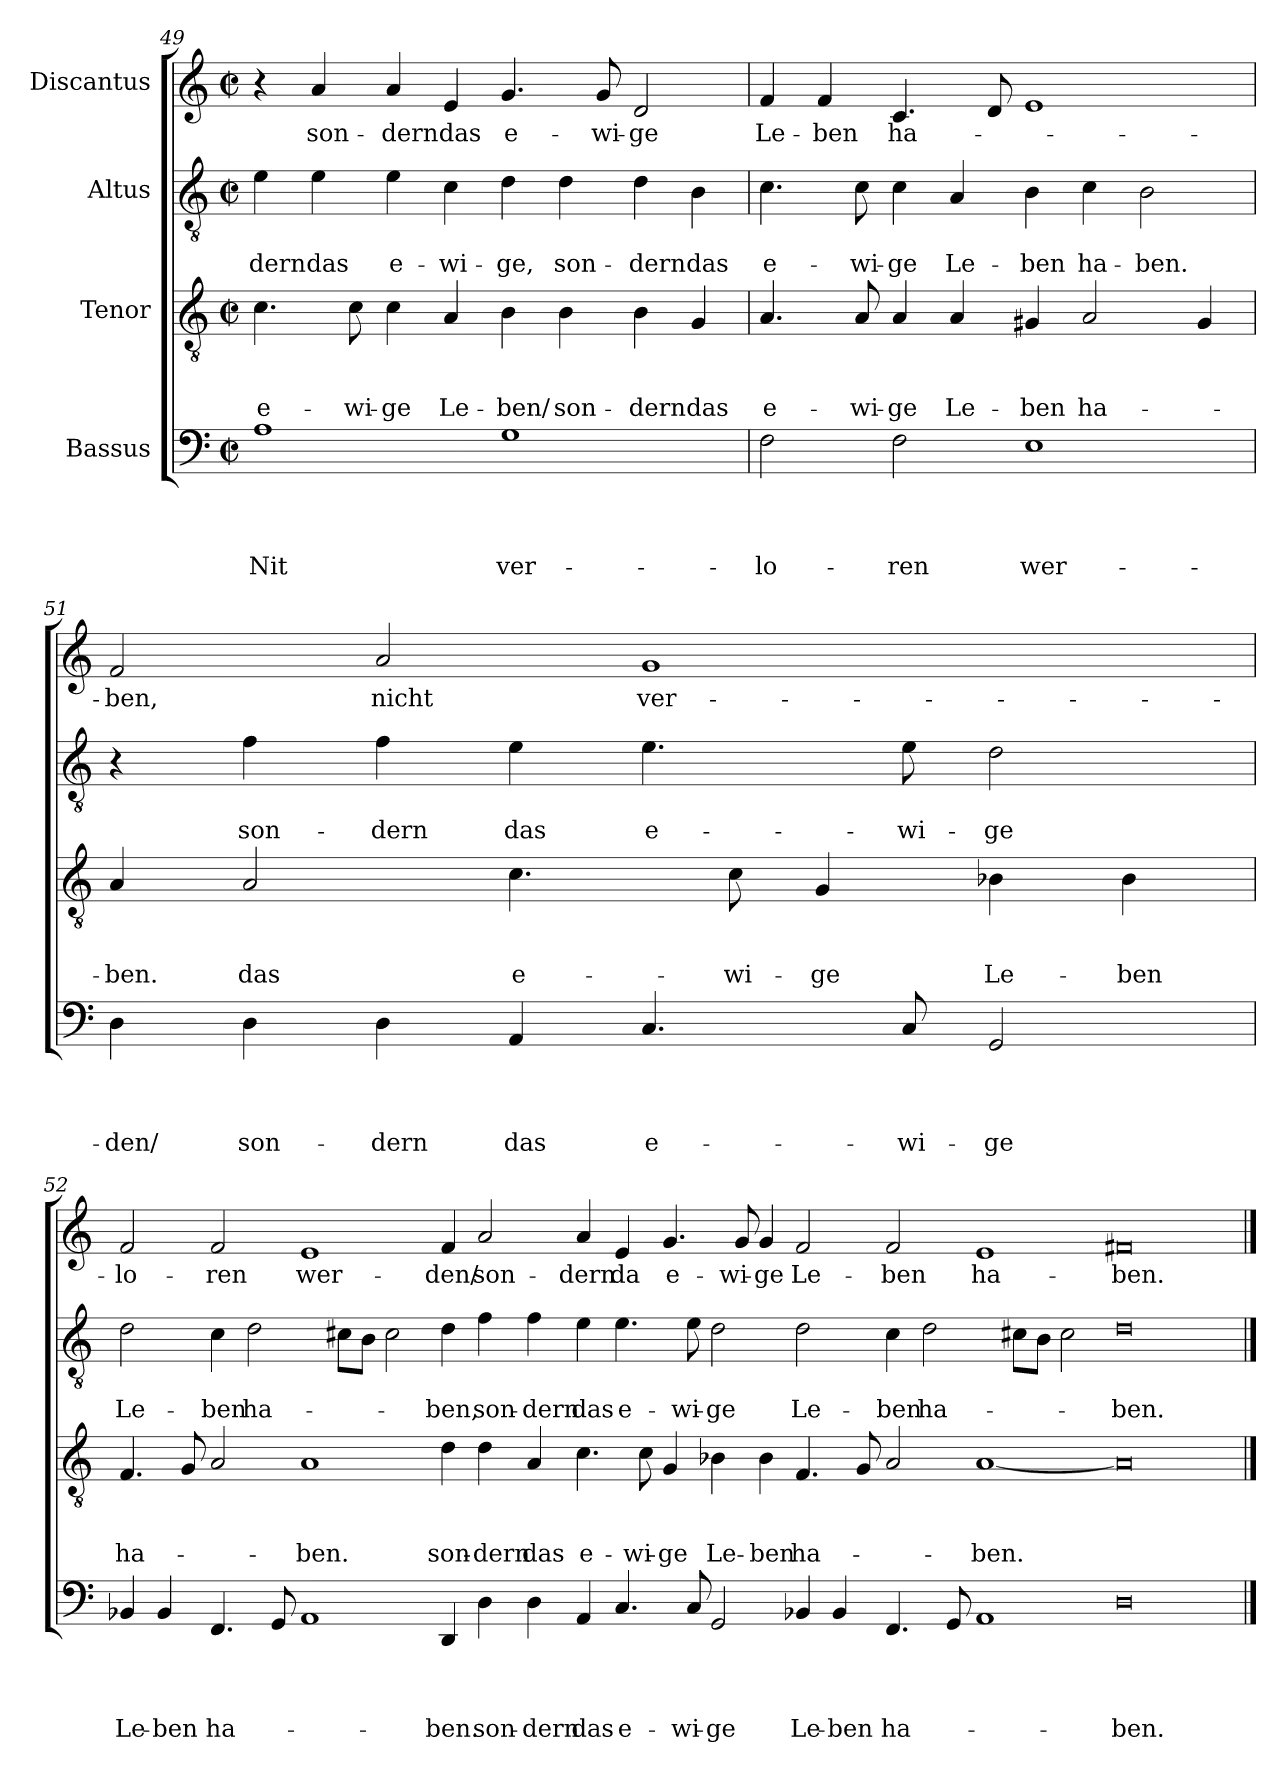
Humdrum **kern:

**kern	**text	**text	**text	**text	**kern	**text	**text	**text	**kern	**text	**text	**kern	**text
*part4	*part4	*part4	*part4	*part4	*part3	*part3	*part3	*part3	*part2	*part2	*part2	*part1	*part1
*staff4	*staff4	*staff4	*staff4	*staff4	*staff3	*staff3	*staff3	*staff3	*staff2	*staff2	*staff2	*staff1	*staff1
*I"Bassus	*	*	*	*	*I"Tenor	*	*	*	*I"Altus	*	*	*I"Discantus	*
!!LO:LB:g=z
*clefF4	*	*	*	*	*clefGv2	*	*	*	*clefGv2	*	*	*clefG2	*
*k[]	*	*	*	*	*k[]	*	*	*	*k[]	*	*	*k[]	*
*C:	*	*	*	*	*C:	*	*	*	*C:	*	*	*C:	*
*M2/2	*	*	*	*	*M2/2	*	*	*	*M2/2	*	*	*M2/2	*
*met(c|)	*	*	*	*	*met(c|)	*	*	*	*met(c|)	*	*	*met(c|)	*
=49	=49	=49	=49	=49	=49	=49	=49	=49	=49	=49	=49	=49	=49
!	!	!	!	!LO:LY:b	!	!	!	!LO:LY:b	!	!	!LO:LY:b	!	!
1A	.	.	.	Nit	4.c\	.	.	e-	4e\	.	-dern	4r	.
!	!	!	!	!	!	!	!	!	!	!	!LO:LY:b	!	!LO:LY:b
.	.	.	.	.	.	.	.	.	4e\	.	das	4a/	son-
!	!	!	!	!	!	!	!	!LO:LY:b	!	!	!	!	!
.	.	.	.	.	8c\	.	.	-wi-	.	.	.	.	.
!	!	!	!	!	!	!	!	!LO:LY:b:rj	!	!	!LO:LY:b	!	!LO:LY:b:rj
.	.	.	.	.	4c\	.	.	-ge	4e\	.	e-	4a/	-dern
!	!	!	!	!	!	!	!	!LO:LY:b	!	!	!LO:LY:b	!	!LO:LY:b
.	.	.	.	.	4A/	.	.	Le-	4c\	.	-wi-	4e/	das
!	!	!	!	!LO:LY:b	!	!	!	!LO:LY:b	!	!	!LO:LY:b	!	!LO:LY:b
1G	.	.	.	ver-	4B\	.	.	-ben/	4d\	.	-ge,	4.g/	e-
!	!	!	!	!	!	!	!	!LO:LY:b	!	!	!LO:LY:b	!	!
.	.	.	.	.	4B\	.	.	son-	4d\	.	son-	.	.
!	!	!	!	!	!	!	!	!	!	!	!	!	!LO:LY:b
.	.	.	.	.	.	.	.	.	.	.	.	8g/	-wi-
!	!	!	!	!	!	!	!	!LO:LY:b:rj	!	!	!LO:LY:b:rj	!	!LO:LY:b:rj
.	.	.	.	.	4B\	.	.	-dern	4d\	.	-dern	2d/	-ge
!	!	!	!	!	!	!	!	!LO:LY:b	!	!	!LO:LY:b	!	!
.	.	.	.	.	4G/	.	.	das	4B\	.	das	.	.
=50	=50	=50	=50	=50	=50	=50	=50	=50	=50	=50	=50	=50	=50
!	!	!	!	!LO:LY:b	!	!	!	!LO:LY:b	!	!	!LO:LY:b	!	!LO:LY:b
2F\	.	.	.	-lo-	4.A/	.	.	e-	4.c\	.	e-	4f/	Le-
!	!	!	!	!	!	!	!	!	!	!	!	!	!LO:LY:b:rj
.	.	.	.	.	.	.	.	.	.	.	.	4f/	-ben
!	!	!	!	!	!	!	!	!LO:LY:b	!	!	!LO:LY:b	!	!
.	.	.	.	.	8A/	.	.	-wi-	8c\	.	-wi-	.	.
!	!	!	!	!LO:LY:b	!	!	!	!LO:LY:b:rj	!	!	!LO:LY:b:rj	!	!LO:LY:b
2F\	.	.	.	-ren	4A/	.	.	-ge	4c\	.	-ge	4.c/	ha-
!	!	!	!	!	!	!	!	!LO:LY:b	!	!	!LO:LY:b	!	!
.	.	.	.	.	4A/	.	.	Le-	4A/	.	Le-	.	.
.	.	.	.	.	.	.	.	.	.	.	.	8d/	.
!	!	!	!	!LO:LY:b	!	!	!	!LO:LY:b	!	!	!LO:LY:b	!	!
1E	.	.	.	wer-	4G#X/	.	.	-ben	4B\	.	-ben	1e	.
!	!	!	!	!	!	!	!	!LO:LY:b	!	!	!LO:LY:b	!	!
.	.	.	.	.	2A/	.	.	ha-	4c\	.	ha-	.	.
!	!	!	!	!	!	!	!	!	!	!	!LO:LY:b	!	!
.	.	.	.	.	.	.	.	.	2B\	.	-ben.	.	.
.	.	.	.	.	4G#/	.	.	.	.	.	.	.	.
=51	=51	=51	=51	=51	=51	=51	=51	=51	=51	=51	=51	=51	=51
!	!	!	!	!LO:LY:b	!	!	!	!LO:LY:b	!	!	!	!	!LO:LY:b
4D\	.	.	.	-den/	4A/	.	.	-ben.	4r	.	.	2f/	-ben,
!	!	!	!	!LO:LY:b	!	!	!	!LO:LY:b	!	!	!LO:LY:b	!	!
4D\	.	.	.	son-	2A/	.	.	das	4f\	.	son-	.	.
!	!	!	!	!LO:LY:b:rj	!	!	!	!	!	!	!LO:LY:b	!	!LO:LY:b
4D\	.	.	.	-dern	.	.	.	.	4f\	.	-dern	2a/	nicht
!	!	!	!	!LO:LY:b	!	!	!	!LO:LY:b	!	!	!LO:LY:b	!	!
4AA/	.	.	.	das	4.c\	.	.	e-	4e\	.	das	.	.
!	!	!	!	!LO:LY:b	!	!	!	!	!	!	!LO:LY:b	!	!LO:LY:b
4.C/	.	.	.	e-	.	.	.	.	4.e\	.	e-	1g	ver-
!	!	!	!	!	!	!	!	!LO:LY:b	!	!	!	!	!
.	.	.	.	.	8c\	.	.	-wi-	.	.	.	.	.
!	!	!	!	!	!	!	!	!LO:LY:b:rj	!	!	!	!	!
.	.	.	.	.	4G/	.	.	-ge	.	.	.	.	.
!	!	!	!	!LO:LY:b	!	!	!	!	!	!	!LO:LY:b	!	!
8C/	.	.	.	-wi-	.	.	.	.	8e\	.	-wi-	.	.
!	!	!	!	!LO:LY:b:rj	!	!	!	!LO:LY:b	!	!	!LO:LY:b:rj	!	!
2GG/	.	.	.	-ge	4B-X\	.	.	Le-	2d\	.	-ge	.	.
!	!	!	!	!	!	!	!	!LO:LY:b	!	!	!	!	!
.	.	.	.	.	4B-\	.	.	-ben	.	.	.	.	.
!!LO:PB:g=z
=52	=52	=52	=52	=52	=52	=52	=52	=52	=52	=52	=52	=52	=52
!	!	!	!	!LO:LY:b	!	!	!	!LO:LY:b	!	!	!LO:LY:b	!	!LO:LY:b
4BB-X/	.	.	.	Le-	4.F/	.	.	ha-	2d\	.	Le-	2f/	-lo-
!	!	!	!	!LO:LY:b	!	!	!	!	!	!	!	!	!
4BB-/	.	.	.	-ben	.	.	.	.	.	.	.	.	.
.	.	.	.	.	8G/	.	.	.	.	.	.	.	.
!	!	!	!	!LO:LY:b	!	!	!	!	!	!	!LO:LY:b	!	!LO:LY:b
4.FF/	.	.	.	ha-	2A/	.	.	.	4c\	.	-ben	2f/	-ren
!	!	!	!	!	!	!	!	!	!	!	!LO:LY:b	!	!
.	.	.	.	.	.	.	.	.	2d\	.	ha-	.	.
8GG/	.	.	.	.	.	.	.	.	.	.	.	.	.
!	!	!	!	!	!	!	!	!LO:LY:b	!	!	!	!	!LO:LY:b
1AA	.	.	.	.	1A	.	.	-ben.	.	.	.	1e	wer-
.	.	.	.	.	.	.	.	.	8c#X\L	.	.	.	.
.	.	.	.	.	.	.	.	.	8B\J	.	.	.	.
.	.	.	.	.	.	.	.	.	2c#\	.	.	.	.
!	!	!	!	!LO:LY:b	!	!	!	!LO:LY:b	!	!	!LO:LY:b	!	!LO:LY:b
4DD/	.	.	.	-ben.	4d\	.	.	son-	4d\	.	-ben,	4f/	-den/
!	!	!	!	!LO:LY:b	!	!	!	!LO:LY:b:rj	!	!	!LO:LY:b	!	!LO:LY:b
4D\	.	.	.	son-	4d\	.	.	-dern	4f\	.	son-	2a/	son-
!	!	!	!	!LO:LY:b	!	!	!	!LO:LY:b	!	!	!LO:LY:b	!	!
4D\	.	.	.	-dern	4A/	.	.	das	4f\	.	-dern	.	.
!	!	!	!	!LO:LY:b	!	!	!	!LO:LY:b	!	!	!LO:LY:b	!	!LO:LY:b
4AA/	.	.	.	das	4.c\	.	.	e-	4e\	.	das	4a/	-dern
!	!	!	!	!LO:LY:b	!	!	!	!	!	!	!LO:LY:b	!	!LO:LY:b
4.C/	.	.	.	e-	.	.	.	.	4.e\	.	e-	4e/	da
!	!	!	!	!	!	!	!	!LO:LY:b	!	!	!	!	!
.	.	.	.	.	8c\	.	.	-wi-	.	.	.	.	.
!	!	!	!	!	!	!	!	!LO:LY:b:rj	!	!	!	!	!LO:LY:b
.	.	.	.	.	4G/	.	.	-ge	.	.	.	4.g/	e-
!	!	!	!	!LO:LY:b	!	!	!	!	!	!	!LO:LY:b	!	!
8C/	.	.	.	-wi-	.	.	.	.	8e\	.	-wi-	.	.
!	!	!	!	!LO:LY:b:rj	!	!	!	!LO:LY:b	!	!	!LO:LY:b:rj	!	!
2GG/	.	.	.	-ge	4B-X\	.	.	Le-	2d\	.	-ge	.	.
!	!	!	!	!	!	!	!	!	!	!	!	!	!LO:LY:b
.	.	.	.	.	.	.	.	.	.	.	.	8g/	-wi-
!	!	!	!	!	!	!	!	!LO:LY:b	!	!	!	!	!LO:LY:b:rj
.	.	.	.	.	4B-\	.	.	-ben	.	.	.	4g/	-ge
!	!	!	!	!LO:LY:b	!	!	!	!LO:LY:b	!	!	!LO:LY:b	!	!LO:LY:b
4BB-X/	.	.	.	Le-	4.F/	.	.	ha-	2d\	.	Le-	2f/	Le-
!	!	!	!	!LO:LY:b:rj	!	!	!	!	!	!	!	!	!
4BB-/	.	.	.	-ben	.	.	.	.	.	.	.	.	.
.	.	.	.	.	8G/	.	.	.	.	.	.	.	.
!	!	!	!	!LO:LY:b	!	!	!	!	!	!	!LO:LY:b	!	!LO:LY:b
4.FF/	.	.	.	ha-	2A/	.	.	.	4c#\	.	-ben	2f/	-ben
!	!	!	!	!	!	!	!	!	!	!	!LO:LY:b	!	!
.	.	.	.	.	.	.	.	.	2d\	.	ha-	.	.
8GG/	.	.	.	.	.	.	.	.	.	.	.	.	.
!	!	!	!	!	!	!	!	!LO:LY:b	!	!	!	!	!LO:LY:b
1AA	.	.	.	.	[<1A	.	.	-ben.	.	.	.	1e	ha-
.	.	.	.	.	.	.	.	.	8c#X\L	.	.	.	.
.	.	.	.	.	.	.	.	.	8B\J	.	.	.	.
.	.	.	.	.	.	.	.	.	2c#\	.	.	.	.
!	!	!	!	!LO:LY:b	!	!	!	!	!	!	!LO:LY:b	!	!LO:LY:b
0D	.	.	.	-ben.	0A]	.	.	.	0d	.	-ben.	0f#X	-ben.
==	==	==	==	==	==	==	==	==	==	==	==	==	==
*-	*-	*-	*-	*-	*-	*-	*-	*-	*-	*-	*-	*-	*-
